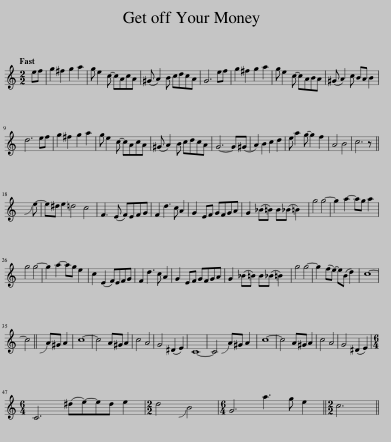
X:1
L:1/8
Q:1/4=120
M:2/2
I:linebreak $
K:C
V:1 treble
V:1
 ef | g2 ^f2 g2 a2 | g e2 c- cAcA | (^G A2) B cdcA | G6 ef | %5
 g2 ^f2 g2 a2 | g e2 c- cABA | (^G A2) c BA B2 |$ d6 ef | g2 ^f2 g2 a2 | %10
 g e2 c- cAcA | (^G A2) B cdcA | G6- G(^G | A2) B2 c2 d2 | e a2 g- g2 f2 | %15
 A4 B4 | c6 z ||$ !slide!e- | e^d e2 =d4 c4 | F3 (E F)EFG | %20
 F2 d3 c A2 | G2 EF GFGA | G2 (_B=B) B(_B =B2) | g4 g4- | g2 a2- ag a2 |$ %25
 g4 g4- | g2 a2- ag e2 | c2 (E2 F)EFG | F2 d3 c A2 | G2 EF GFGA | %30
 G2 (_B=B) B(_B =B2) | g4 g4- | g2 (fe-) e(B d2) | c8- |$ c4 || %35
 !slide!A^G A2 | c8- | c4 A^G A2 | c4 A4 | G4 (^D2 E2) | %40
 C8- | C4 !slide!A^G A2 | c8- | c4 A^G A2 | c4 A4 | %45
 G4 (^D2 E2) |$[M:6/4] C6 (^de-)ed e2 |[M:2/2] d4 !slide!B4 |[M:6/4] G6 a3 g e2 ||[M:2/2] c6 || %50
